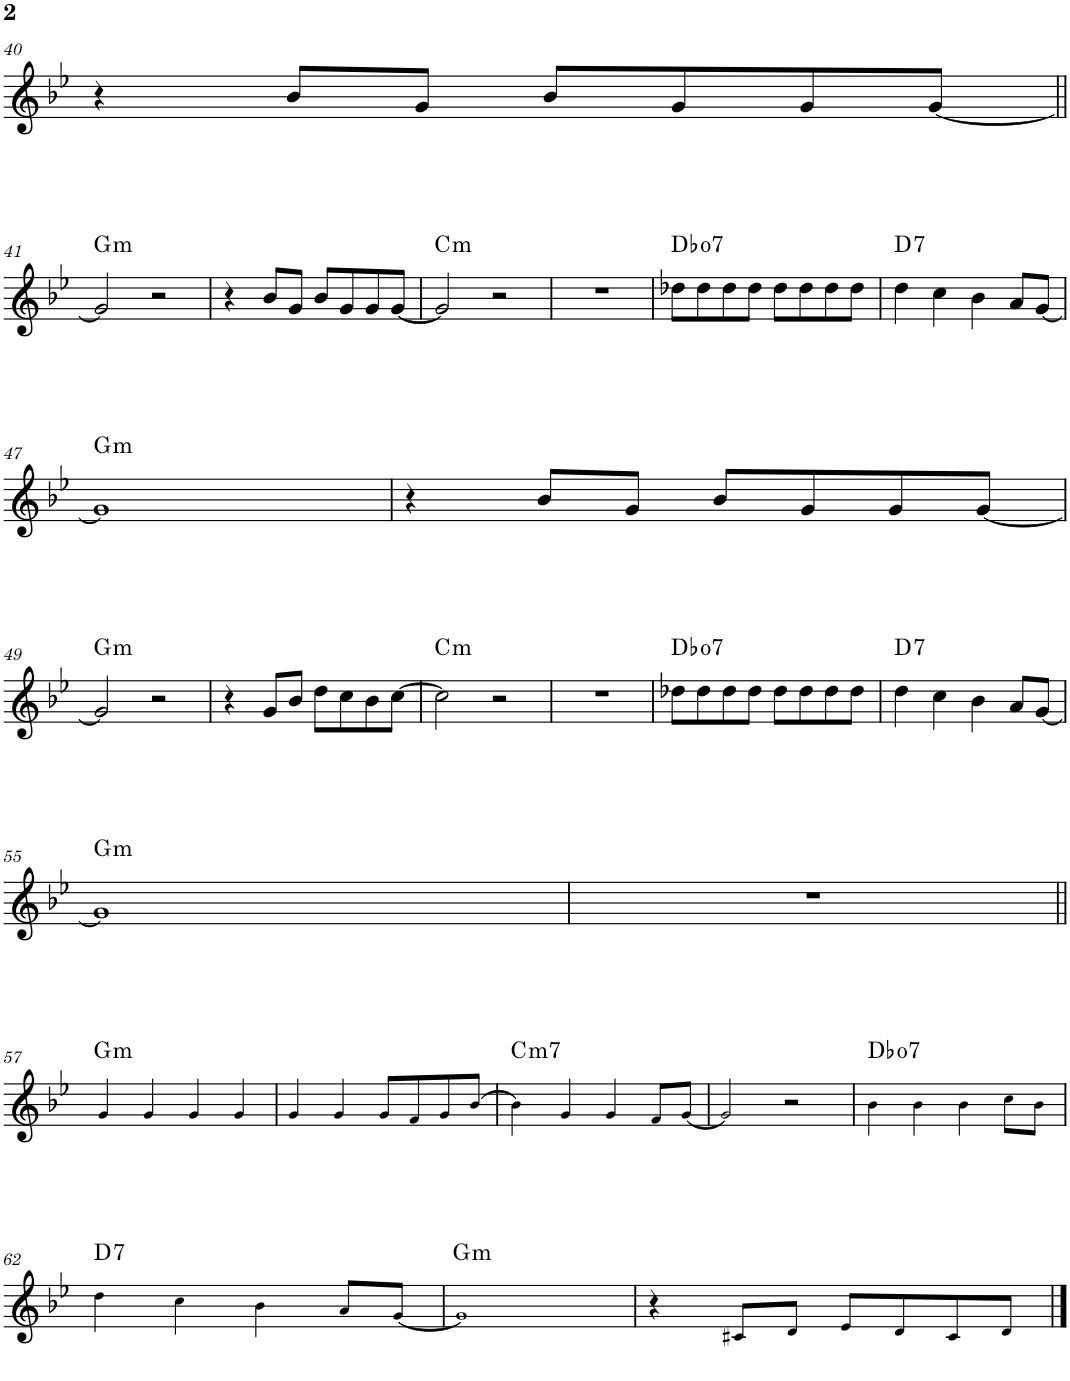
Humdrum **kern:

**kern	**harte
*part1	*part1
*staff1	*
*I"Piano	*
*I'Pno.	*
!!LO:PB:g=z
*clefG2	*
*k[b-e-]	*
*M4/4	*
=40	=40
4r	.
8b-/L	.
8g/J	.
8b-/L	.
8g/	.
8g/	.
[8g/J	.
!!LO:LB:g=z
=41||	=41||
!	!LO:H:kt=m
2g/]	G:min
2r	.
=42	=42
4r	.
8b-/L	.
8g/J	.
8b-/L	.
8g/	.
8g/	.
[8g/J	.
=43	=43
!	!LO:H:kt=m
2g/]	C:min
2r	.
=44	=44
1r	.
=45	=45
!	!LO:H:kt=7
8dd-X\L	Db:dim7
8dd-\	.
8dd-\	.
8dd-\J	.
8dd-\L	.
8dd-\	.
8dd-\	.
8dd-\J	.
=46	=46
!	!LO:H:kt=7
4dd\	D:7
4cc\	.
4b-\	.
8a/L	.
[8g/J	.
!!LO:LB:g=z
=47	=47
!	!LO:H:kt=m
1g]	G:min
=48	=48
4r	.
8b-/L	.
8g/J	.
8b-/L	.
8g/	.
8g/	.
[8g/J	.
!!LO:LB:g=z
=49	=49
!	!LO:H:kt=m
2g/]	G:min
2r	.
=50	=50
4r	.
8g/L	.
8b-/J	.
8dd\L	.
8cc\	.
8b-\	.
[8cc\J	.
=51	=51
!	!LO:H:kt=m
2cc\]	C:min
2r	.
=52	=52
1r	.
=53	=53
!	!LO:H:kt=7
8dd-X\L	Db:dim7
8dd-\	.
8dd-\	.
8dd-\J	.
8dd-\L	.
8dd-\	.
8dd-\	.
8dd-\J	.
=54	=54
!	!LO:H:kt=7
4dd\	D:7
4cc\	.
4b-\	.
8a/L	.
[8g/J	.
!!LO:LB:g=z
=55	=55
!	!LO:H:kt=m
1g]	G:min
=56	=56
1r	.
!!LO:LB:g=z
=57||	=57||
!	!LO:H:kt=m
4g!/	G:min
4g!/	.
4g!/	.
4g!/	.
=58	=58
4g!/	.
4g!/	.
8g!/L	.
8f!/	.
8g!/	.
[8b-!/J	.
=59	=59
!	!LO:H:kt=m7
4b-!\]	C:min7
4g!/	.
4g!/	.
8f!/L	.
[8g!/J	.
=60	=60
2g!/]	.
2r	.
=61	=61
!	!LO:H:kt=7
4b-!\	Db:dim7
4b-!\	.
4b-!\	.
8cc!\L	.
8b-!\J	.
!!LO:LB:g=z
=62	=62
!	!LO:H:kt=7
4dd!\	D:7
4cc!\	.
4b-!\	.
8a!/L	.
[8g!/J	.
=63	=63
!	!LO:H:kt=m
1g!]	G:min
=64	=64
4r	.
8c#X!/L	.
8d!/J	.
8e-!/L	.
8d!/	.
8c#!/	.
8d!/J	.
==	==
*-	*-
